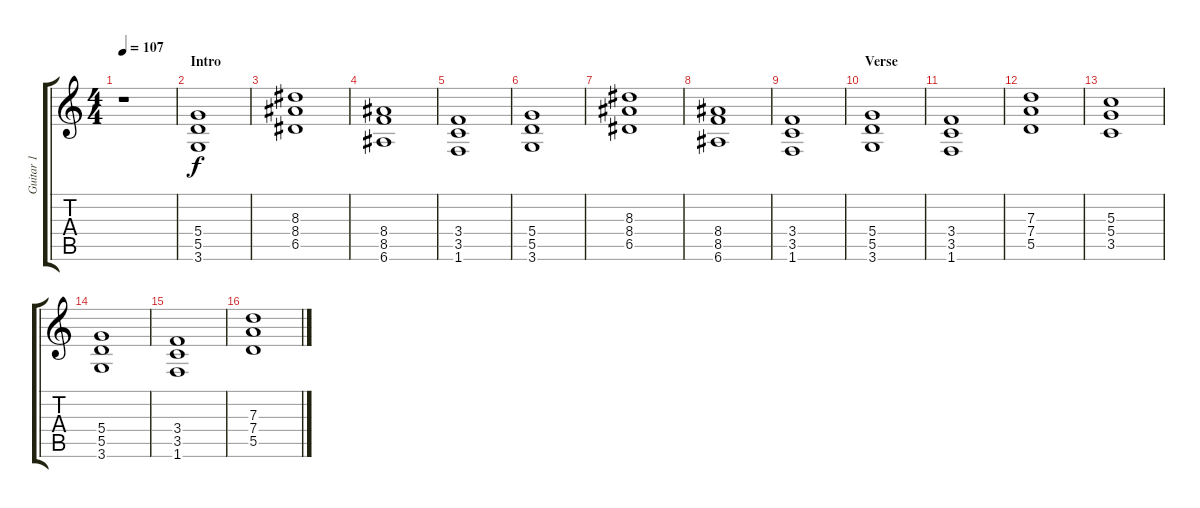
\track ("Guitar 1" "Guitar 1") {instrument overdrivenguitar}
\staff {score tabs}
\tuning (E4 B3 G3 D3 A2 E2) {hide}
\ts (4 4)
\tempo 107
\clef g2
\ks c
r.1{dy f instrument overdrivenguitar} |
\section ("" "Intro")
(5.4 5.5 3.6).1 |
(8.3 8.4 6.5).1 |
(8.4 8.5 6.6).1 |
(3.4 3.5 1.6).1 |
(5.4 5.5 3.6).1 |
(8.3 8.4 6.5).1 |
(8.4 8.5 6.6).1 |
(3.4 3.5 1.6).1 |
\section ("" "Verse")
(5.4 5.5 3.6).1 |
(3.4 3.5 1.6).1 |
(7.3 7.4 5.5).1 |
(5.3 5.4 3.5).1 |
(5.4 5.5 3.6).1 |
(3.4 3.5 1.6).1 |
(7.3 7.4 5.5).1
